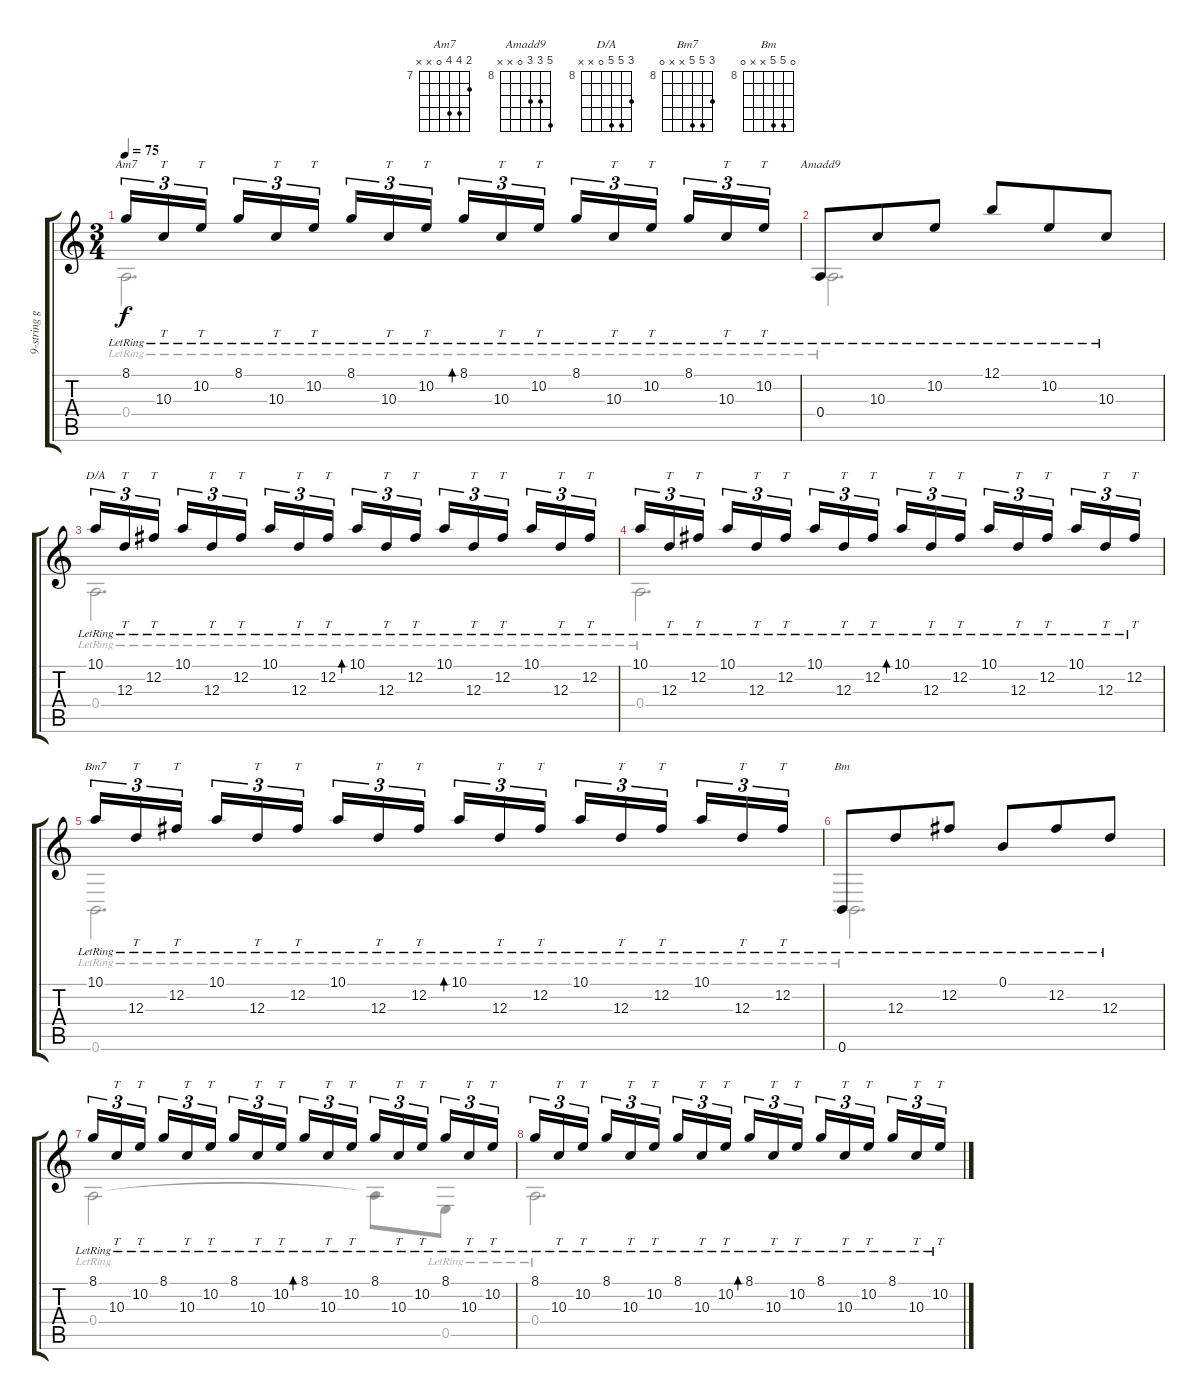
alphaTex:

\track ("9-string guitar" "9-string g") {instrument acousticguitarsteel}
\staff {score tabs}
\tuning (B3 Gb3 D3 A2 E2 B1) {hide}
\chord ("Am7" 8 10 10 0 x x) {firstfret 7}
\chord ("Amadd9" 12 10 10 0 x x) {firstfret 8}
\chord ("D/A" 10 12 12 0 x x) {firstfret 8}
\chord ("Bm7" 10 12 12 x x 0) {firstfret 8}
\chord ("Bm" 0 12 12 x x 0) {firstfret 8}
\voice
\ts (3 4)
\tempo 75
\clef g2
\ks c
8.1{lr}.16{tu (3 2) ch "Am7" dy f} 10.3{lr}.16{tt tu (3 2)} 10.2{lr}.16{tt tu (3 2) beam splitsecondary} 8.1{lr}.16{tu (3 2)} 10.3{lr}.16{tt tu (3 2)} 10.2{lr}.16{tt tu (3 2)} 8.1{lr}.16{tu (3 2)} 10.3{lr}.16{tt tu (3 2)} 10.2{lr}.16{tt tu (3 2) beam splitsecondary} 8.1{lr}.16{tu (3 2) bd 30} 10.3{lr}.16{tt tu (3 2)} 10.2{lr}.16{tt tu (3 2)} 8.1{lr}.16{tu (3 2)} 10.3{lr}.16{tt tu (3 2)} 10.2{lr}.16{tt tu (3 2) beam splitsecondary} 8.1{lr}.16{tu (3 2)} 10.3{lr}.16{tt tu (3 2)} 10.2{lr}.16{tt tu (3 2)} |
0.4{lr}.8{ch "Amadd9" beam merge} 10.3{lr}.8{beam merge} 10.2{lr}.8{beam split} 12.1{lr}.8{beam merge} 10.2{lr}.8{beam merge} 10.3{lr}.8 |
10.1{lr}.16{tu (3 2) ch "D/A"} 12.3{lr}.16{tt tu (3 2)} 12.2{lr}.16{tt tu (3 2) beam splitsecondary} 10.1{lr}.16{tu (3 2)} 12.3{lr}.16{tt tu (3 2)} 12.2{lr}.16{tt tu (3 2)} 10.1{lr}.16{tu (3 2)} 12.3{lr}.16{tt tu (3 2)} 12.2{lr}.16{tt tu (3 2) beam splitsecondary} 10.1{lr}.16{tu (3 2) bd 30} 12.3{lr}.16{tt tu (3 2)} 12.2{lr}.16{tt tu (3 2)} 10.1{lr}.16{tu (3 2)} 12.3{lr}.16{tt tu (3 2)} 12.2{lr}.16{tt tu (3 2) beam splitsecondary} 10.1{lr}.16{tu (3 2)} 12.3{lr}.16{tt tu (3 2)} 12.2{lr}.16{tt tu (3 2)} |
10.1{lr}.16{tu (3 2)} 12.3{lr}.16{tt tu (3 2)} 12.2{lr}.16{tt tu (3 2) beam splitsecondary} 10.1{lr}.16{tu (3 2)} 12.3{lr}.16{tt tu (3 2)} 12.2{lr}.16{tt tu (3 2)} 10.1{lr}.16{tu (3 2)} 12.3{lr}.16{tt tu (3 2)} 12.2{lr}.16{tt tu (3 2) beam splitsecondary} 10.1{lr}.16{tu (3 2) bd 30} 12.3{lr}.16{tt tu (3 2)} 12.2{lr}.16{tt tu (3 2)} 10.1{lr}.16{tu (3 2)} 12.3{lr}.16{tt tu (3 2)} 12.2{lr}.16{tt tu (3 2) beam splitsecondary} 10.1{lr}.16{tu (3 2)} 12.3{lr}.16{tt tu (3 2)} 12.2{lr}.16{tt tu (3 2)} |
10.1{lr}.16{tu (3 2) ch "Bm7"} 12.3{lr}.16{tt tu (3 2)} 12.2{lr}.16{tt tu (3 2) beam splitsecondary} 10.1{lr}.16{tu (3 2)} 12.3{lr}.16{tt tu (3 2)} 12.2{lr}.16{tt tu (3 2)} 10.1{lr}.16{tu (3 2)} 12.3{lr}.16{tt tu (3 2)} 12.2{lr}.16{tt tu (3 2) beam splitsecondary} 10.1{lr}.16{tu (3 2) bd 30} 12.3{lr}.16{tt tu (3 2)} 12.2{lr}.16{tt tu (3 2)} 10.1{lr}.16{tu (3 2)} 12.3{lr}.16{tt tu (3 2)} 12.2{lr}.16{tt tu (3 2) beam splitsecondary} 10.1{lr}.16{tu (3 2)} 12.3{lr}.16{tt tu (3 2)} 12.2{lr}.16{tt tu (3 2)} |
0.6{lr}.8{ch "Bm" beam merge} 12.3{lr}.8{beam merge} 12.2{lr}.8{beam split} 0.1{lr}.8{beam merge} 12.2{lr}.8{beam merge} 12.3{lr}.8 |
8.1{lr}.16{tu (3 2)} 10.3{lr}.16{tt tu (3 2)} 10.2{lr}.16{tt tu (3 2) beam splitsecondary} 8.1{lr}.16{tu (3 2)} 10.3{lr}.16{tt tu (3 2)} 10.2{lr}.16{tt tu (3 2)} 8.1{lr}.16{tu (3 2)} 10.3{lr}.16{tt tu (3 2)} 10.2{lr}.16{tt tu (3 2) beam splitsecondary} 8.1{lr}.16{tu (3 2) bd 30} 10.3{lr}.16{tt tu (3 2)} 10.2{lr}.16{tt tu (3 2)} 8.1{lr}.16{tu (3 2)} 10.3{lr}.16{tt tu (3 2)} 10.2{lr}.16{tt tu (3 2) beam splitsecondary} 8.1{lr}.16{tu (3 2)} 10.3{lr}.16{tt tu (3 2)} 10.2{lr}.16{tt tu (3 2)} |
8.1{lr}.16{tu (3 2)} 10.3{lr}.16{tt tu (3 2)} 10.2{lr}.16{tt tu (3 2) beam splitsecondary} 8.1{lr}.16{tu (3 2)} 10.3{lr}.16{tt tu (3 2)} 10.2{lr}.16{tt tu (3 2)} 8.1{lr}.16{tu (3 2)} 10.3{lr}.16{tt tu (3 2)} 10.2{lr}.16{tt tu (3 2) beam splitsecondary} 8.1{lr}.16{tu (3 2) bd 30} 10.3{lr}.16{tt tu (3 2)} 10.2{lr}.16{tt tu (3 2)} 8.1{lr}.16{tu (3 2)} 10.3{lr}.16{tt tu (3 2)} 10.2{lr}.16{tt tu (3 2) beam splitsecondary} 8.1{lr}.16{tu (3 2)} 10.3{lr}.16{tt tu (3 2)} 10.2{lr}.16{tt tu (3 2)}
\voice
\clef g2
\ottava regular
\simile none
\ks c
0.4{lr}.2{d dy f} |
0.4{lr}.2{d} |
0.4{lr}.2{d} |
0.4{lr}.2{d} |
0.6{lr}.2{d} |
0.6{lr}.2{d} |
0.4{lr}.2 0.4{t}.8 0.5{lr}.8 |
0.4{lr}.2{d}
